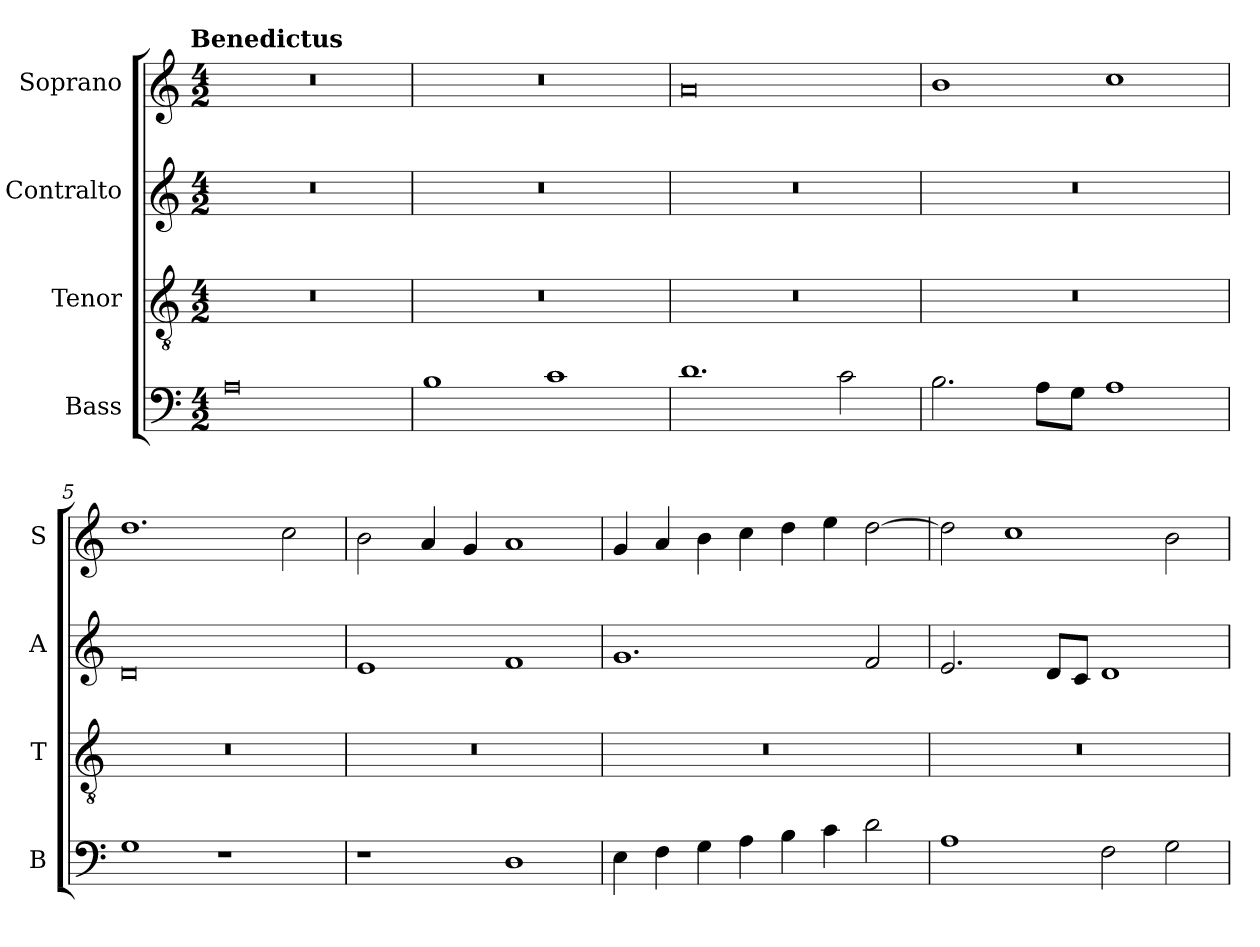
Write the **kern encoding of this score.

**kern	**kern	**kern	**kern
*part4	*part3	*part2	*part1
*staff4	*staff3	*staff2	*staff1
*I"Bass	*I"Tenor	*I"Contralto	*I"Soprano
*I'B	*I'T	*I'A	*I'S
*clefF4	*clefGv2	*clefG2	*clefG2
*k[]	*k[]	*k[]	*k[]
*A:aeo	*A:aeo	*A:aeo	*A:aeo
!!LO:TX:omd:t=Benedictus
*M4/2	*M4/2	*M4/2	*M4/2
=1	=1	=1	=1
0A	0r	0r	0r
=2	=2	=2	=2
1B	0r	0r	0r
1c	.	.	.
=3	=3	=3	=3
1.d	0r	0r	0a
2c	.	.	.
=4	=4	=4	=4
2.B	0r	0r	1b
8A\L	.	.	.
8G\J	.	.	.
1A	.	.	1cc
=5	=5	=5	=5
1G	0r	0d	1.dd
1r	.	.	.
.	.	.	2cc
=6	=6	=6	=6
1r	0r	1e	2b
.	.	.	4a
.	.	.	4g
1D	.	1f	1a
=7	=7	=7	=7
4E	0r	1.g	4g
4F	.	.	4a
4G	.	.	4b
4A	.	.	4cc
4B	.	.	4dd
4c	.	.	4ee
2d	.	2f	[2dd
=8	=8	=8	=8
1A	0r	2.e	2dd]
.	.	.	1cc
.	.	8d/L	.
.	.	8c/J	.
2F	.	1d	.
2G	.	.	2b
=	=	=	=
*-	*-	*-	*-
